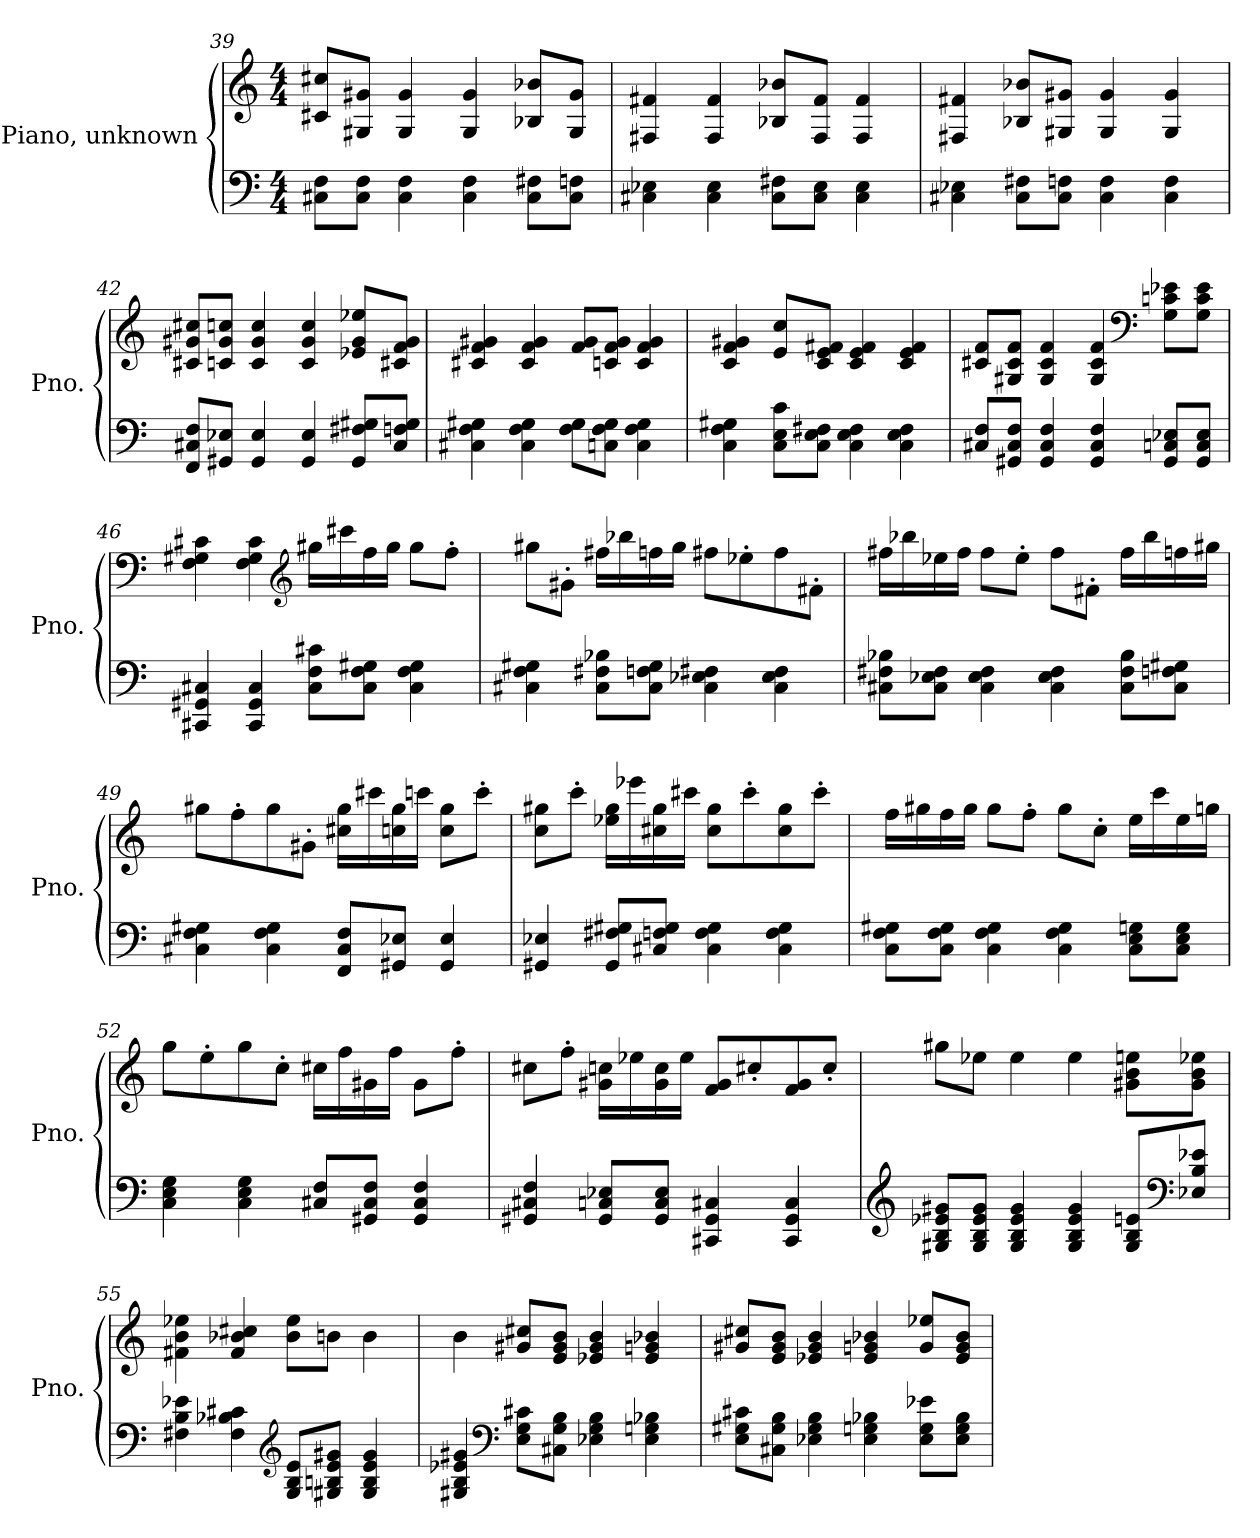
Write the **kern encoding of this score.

**kern	**kern
*part1	*part1
*staff2	*staff1
*I"Piano, unknown	*
*I'Pno.	*
!!LO:LB:g=z
*clefF4	*clefG2
*k[]	*k[]
*M4/4	*M4/4
=39	=39
8C#X\ 8F\L	8c#X/ 8cc#X/L
8C#\ 8F\J	8G#X/ 8g#X/J
4C#\ 4F\	4G#/ 4g#/
4C#\ 4F\	4G#/ 4g#/
8C#\ 8F#X\L	8B-X/ 8b-X/L
8C#\ 8Fn\J	8G#/ 8g#/J
=40	=40
4C#X\ 4E-X\	4F#X/ 4f#X/
4C#\ 4E-\	4F#/ 4f#/
8C#\ 8F#X\L	8B-X/ 8b-X/L
8C#\ 8E-\J	8F#/ 8f#/J
4C#\ 4E-\	4F#/ 4f#/
=41	=41
4C#X\ 4E-X\	4F#X/ 4f#X/
8C#\ 8F#X\L	8B-X/ 8b-X/L
8C#\ 8Fn\J	8G#X/ 8g#X/J
4C#\ 4F\	4G#/ 4g#/
4C#\ 4F\	4G#/ 4g#/
=42	=42
8FF/ 8C#X/ 8F/L	8c#X/ 8g#X/ 8cc#X/L
8GG#X/ 8E-X/J	8cn/ 8g#/ 8ccn/J
4GG#/ 4E-/	4c/ 4g#/ 4cc/
4GG#/ 4E-/	4c/ 4g#/ 4cc/
8GG#/ 8F#X/ 8G#X/L	8e-X/ 8g#/ 8ee-X/L
8C#/ 8Fn/ 8G#/J	8c#X/ 8f/ 8g#/J
!!LO:LB:g=z
=43	=43
4C#X\ 4F\ 4G#X\	4c#X/ 4f/ 4g#X/
4C#\ 4F\ 4G#\	4c#/ 4f/ 4g#/
8F\ 8G#\L	8f/ 8g#/L
8Cn\ 8F\ 8G#\J	8cn/ 8f/ 8g#/J
4C\ 4F\ 4G#\	4c/ 4f/ 4g#/
=44	=44
4C\ 4F\ 4G#X\	4c/ 4f/ 4g#X/
8C\ 8E\ 8c\L	8e/ 8cc/L
8C\ 8E\ 8F#X\J	8c/ 8e/ 8f#X/J
4C\ 4E\ 4F#\	4c/ 4e/ 4f#/
4C\ 4E\ 4F#\	4c/ 4e/ 4f#/
=45	=45
8C#X/ 8F/L	8c#X/ 8f/L
8GG#X/ 8C#/ 8F/J	8G#X/ 8c#/ 8f/J
4GG#/ 4C#/ 4F/	4G#/ 4c#/ 4f/
4GG#/ 4C#/ 4F/	4G#/ 4c#/ 4f/
*	*clefF4
8GG#/ 8Cn/ 8E-X/L	8G#\ 8cn\ 8e-X\L
8GG#/ 8C/ 8E-/J	8G#\ 8c\ 8e-\J
!!LO:LB:g=z
=46	=46
4CC#X/ 4GG#X/ 4C#X/	4F\ 4G#X\ 4c#X\
4CC#/ 4GG#/ 4C#/	4F\ 4G#\ 4c#\
*	*clefG2
8C#\ 8F\ 8c#X\L	16gg#X\LL
.	16ccc#X\
8C#\ 8F\ 8G#X\J	16ff\
.	16gg#\JJ
4C#\ 4F\ 4G#\	8gg#\L
.	8ff'\J
=47	=47
4C#X\ 4F\ 4G#X\	8gg#X\L
.	8g#X'\J
8C#\ 8F#X\ 8B-X\L	16ff#X\LL
.	16bb-X\
8C#\ 8Fn\ 8G#\J	16ffn\
.	16gg#\JJ
4C#\ 4E-X\ 4F#X\	8ff#X\L
.	8ee-X'\
4C#\ 4E-\ 4F#\	8ff#\
.	8f#X'\J
!!LO:PB:g=z
=48	=48
8C#X\ 8F#X\ 8B-X\L	16ff#X\LL
.	16bb-X\
8C#\ 8E-X\ 8F#\J	16ee-X\
.	16ff#\JJ
4C#\ 4E-\ 4F#\	8ff#\L
.	8ee-'\J
4C#\ 4E-\ 4F#\	8ff#\L
.	8f#X'\J
8C#\ 8F#\ 8B-\L	16ff#\LL
.	16bb-\
8C#\ 8Fn\ 8G#X\J	16ffn\
.	16gg#X\JJ
=49	=49
4C#X\ 4F\ 4G#X\	8gg#X\L
.	8ff'\
4C#\ 4F\ 4G#\	8gg#\
.	8g#X'\J
8FF/ 8C#/ 8F/L	16cc#X\ 16gg#\LL
.	16ccc#X\
8GG#X/ 8E-X/J	16ccn\ 16gg#\
.	16cccn\JJ
4GG#/ 4E-/	8cc\ 8gg#\L
.	8ccc'\J
!!LO:LB:g=z
=50	=50
4GG#X/ 4E-X/	8cc\ 8gg#X\L
.	8ccc'\J
8GG#/ 8F#X/ 8G#X/L	16ee-X\ 16gg#\LL
.	16eee-X\
8C#X/ 8Fn/ 8G#/J	16cc#X\ 16gg#\
.	16ccc#X\JJ
4C#\ 4F\ 4G#\	8cc#\ 8gg#\L
.	8ccc#'\
4C#\ 4F\ 4G#\	8cc#\ 8gg#\
.	8ccc#'\J
=51	=51
8C\ 8F\ 8G#X\L	16ff\LL
.	16gg#X\
8C\ 8F\ 8G#\J	16ff\
.	16gg#\JJ
4C\ 4F\ 4G#\	8gg#\L
.	8ff'\J
4C\ 4F\ 4G#\	8gg#\L
.	8cc'\J
8C\ 8E\ 8Gn\L	16ee\LL
.	16ccc\
8C\ 8E\ 8G\J	16ee\
.	16ggn\JJ
=52	=52
4C\ 4E\ 4G\	8gg\L
.	8ee'\
4C\ 4E\ 4G\	8gg\
.	8cc'\J
8C#X/ 8F/L	16cc#X\LL
.	16ff\
8GG#X/ 8C#/ 8F/J	16g#X\
.	16ff\JJ
4GG#/ 4C#/ 4F/	8g#\L
.	8ff'\J
!!LO:LB:g=z
=53	=53
4GG#X/ 4C#X/ 4F/	8cc#X\L
.	8ff'\J
8GG#/ 8Cn/ 8E-X/L	16g#X\ 16ccn\LL
.	16ee-X\
8GG#/ 8C/ 8E-/J	16g#\ 16cc\
.	16ee-\JJ
4CC#X/ 4GG#/ 4C#X/	8f/ 8g#/L
.	8cc#X'/
4CC#/ 4GG#/ 4C#/	8f/ 8g#/
.	8cc#'/J
=54	=54
*clefG2	*
8G#X/ 8B/ 8e-X/ 8g#X/L	8gg#X\L
8G#/ 8B/ 8e-/ 8g#/J	8ee-X\J
4G#/ 4B/ 4e-/ 4g#/	4ee-\
4G#/ 4B/ 4e-/ 4g#/	4ee-\
8G#/ 8B/ 8en/L	8g#X\ 8b\ 8een\L
*clefF4	*
8E-X/ 8B/ 8e-X/J	8g#\ 8b\ 8ee-X\J
=55	=55
4F#X\ 4B\ 4e-X\	4f#X\ 4b\ 4ee-X\
4F#\ 4B-X\ 4c#X\	4f#/ 4b-X/ 4cc#X/
*clefG2	*
8G/ 8B-/ 8e-/L	8b-\ 8ee-\L
8G#X/ 8Bn/ 8e-/ 8g#X/J	8bn\J
4G#/ 4B/ 4e-/ 4g#/	4b\
!!LO:LB:g=z
=56	=56
4G#X/ 4B/ 4e-X/ 4g#X/	4b\
*clefF4	*
8E\ 8G#\ 8c#X\L	8g#X/ 8cc#X/L
8C#X\ 8G#\ 8B\J	8e/ 8g#/ 8b/J
4E-X\ 4G#\ 4B\	4e-X/ 4g#/ 4b/
4E-\ 4Gn\ 4B-X\	4e-/ 4gn/ 4b-X/
=57	=57
8E\ 8G#X\ 8c#X\L	8g#X/ 8cc#X/L
8C#X\ 8G#\ 8B\J	8e/ 8g#/ 8b/J
4E-X\ 4G#\ 4B\	4e-X/ 4g#/ 4b/
4E-\ 4Gn\ 4B-X\	4e-/ 4gn/ 4b-X/
8E-\ 8G\ 8e-X\L	8g/ 8ee-X/L
8E-\ 8G\ 8B-\J	8e-/ 8g/ 8b-/J
=	=
*-	*-
